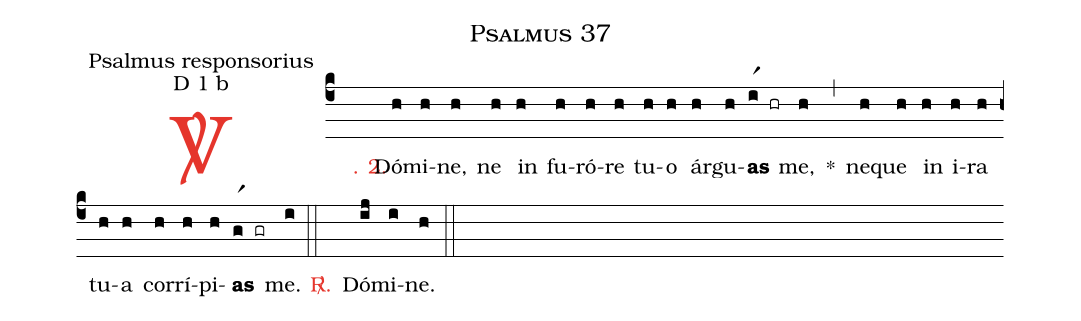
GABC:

name: Psalmus 37;
office-part: Psalmus responsorius;
mode: D 1 b;
%%
(c4)

<c><sp>V/</sp>. 2.</c>() Dó(h)mi(h)ne,(h) ne(h) in(h) fu(h)ró(h)re(h) tu(h)o(h) ár(h)gu(h)<b>as</b>(ir1 hr) me,(h) *(,) ne(h)que(h) in(h) i(h)ra(h) tu(h)a(h) cor(h)rí(h)pi(h)<b>as</b>(gr1 gr) me.(i)

(::)

<c><sp>R/</sp>.</c>() Dó(ij)mi(i)ne.(h)

(::)
